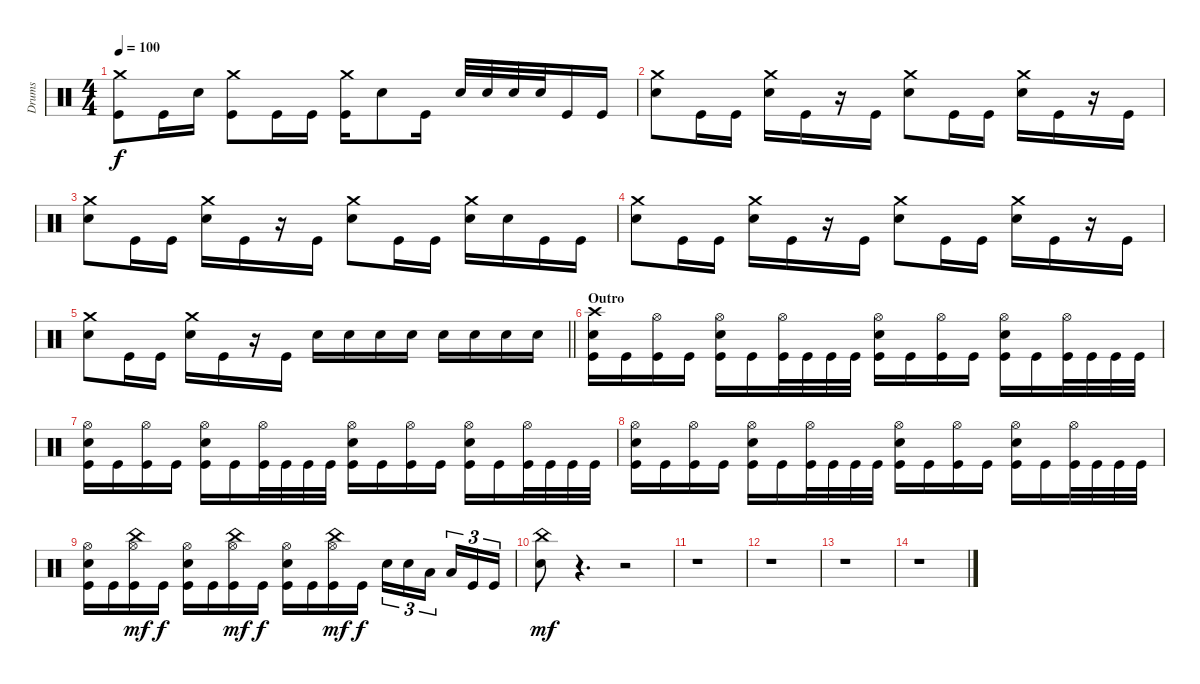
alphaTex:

\track ("Drums" "Drums") {instrument percussion}
\staff {score}
\articulation defaults
\ts (4 4)
\tempo 100
\clef neutral
\ks c
("Crash medium (hit)" "Kick (hit)").8{dy f} "Kick (hit)".16 "Electric Snare (hit)".16 ("Crash medium (hit)" "Kick (hit)").8 "Kick (hit)".16 "Kick (hit)".16 ("Crash medium (hit)" "Kick (hit)").16 "Electric Snare (hit)".8 "Kick (hit)".16 "Electric Snare (hit)".32 "Electric Snare (hit)".32 "Electric Snare (hit)".32 "Electric Snare (hit)".32 "Kick (hit)".16 "Kick (hit)".16 |
("Crash medium (hit)" "Electric Snare (hit)").8 "Kick (hit)".16 "Kick (hit)".16 ("Crash medium (hit)" "Electric Snare (hit)").16 "Kick (hit)".16 r.16 "Kick (hit)".16 ("Crash medium (hit)" "Electric Snare (hit)").8 "Kick (hit)".16 "Kick (hit)".16 ("Crash medium (hit)" "Electric Snare (hit)").16 "Kick (hit)".16 r.16 "Kick (hit)".16 |
("Crash medium (hit)" "Electric Snare (hit)").8 "Kick (hit)".16 "Kick (hit)".16 ("Crash medium (hit)" "Electric Snare (hit)").16 "Kick (hit)".16 r.16 "Kick (hit)".16 ("Crash medium (hit)" "Electric Snare (hit)").8 "Kick (hit)".16 "Kick (hit)".16 ("Crash medium (hit)" "Electric Snare (hit)").16 "Electric Snare (hit)".16 "Kick (hit)".16 "Kick (hit)".16 |
("Crash medium (hit)" "Electric Snare (hit)").8 "Kick (hit)".16 "Kick (hit)".16 ("Crash medium (hit)" "Electric Snare (hit)").16 "Kick (hit)".16 r.16 "Kick (hit)".16 ("Crash medium (hit)" "Electric Snare (hit)").8 "Kick (hit)".16 "Kick (hit)".16 ("Crash medium (hit)" "Electric Snare (hit)").16 "Kick (hit)".16 r.16 "Kick (hit)".16 |
\barLineRight lightlight
("Crash medium (hit)" "Electric Snare (hit)").8 "Kick (hit)".16 "Kick (hit)".16 ("Crash medium (hit)" "Electric Snare (hit)").16 "Kick (hit)".16 r.16 "Kick (hit)".16 "Electric Snare (hit)".16 "Electric Snare (hit)".16 "Electric Snare (hit)".16 "Electric Snare (hit)".16 "Electric Snare (hit)".16 "Electric Snare (hit)".16 "Electric Snare (hit)".16 "Electric Snare (hit)".16 |
\section ("" "Outro")
("Crash high (hit)" "Electric Snare (hit)" "Kick (hit)").16 "Kick (hit)".16 ("Hi-Hat (open)" "Kick (hit)").16 "Kick (hit)".16 ("Hi-Hat (open)" "Electric Snare (hit)" "Kick (hit)").16 "Kick (hit)".16 ("Hi-Hat (open)" "Kick (hit)").32 "Kick (hit)".32 "Kick (hit)".32 "Kick (hit)".32 ("Hi-Hat (open)" "Electric Snare (hit)" "Kick (hit)").16 "Kick (hit)".16 ("Hi-Hat (open)" "Kick (hit)").16 "Kick (hit)".16 ("Hi-Hat (open)" "Electric Snare (hit)" "Kick (hit)").16 "Kick (hit)".16 ("Hi-Hat (open)" "Kick (hit)").32 "Kick (hit)".32 "Kick (hit)".32 "Kick (hit)".32 |
("Hi-Hat (open)" "Electric Snare (hit)" "Kick (hit)").16 "Kick (hit)".16 ("Hi-Hat (open)" "Kick (hit)").16 "Kick (hit)".16 ("Hi-Hat (open)" "Electric Snare (hit)" "Kick (hit)").16 "Kick (hit)".16 ("Hi-Hat (open)" "Kick (hit)").32 "Kick (hit)".32 "Kick (hit)".32 "Kick (hit)".32 ("Hi-Hat (open)" "Electric Snare (hit)" "Kick (hit)").16 "Kick (hit)".16 ("Hi-Hat (open)" "Kick (hit)").16 "Kick (hit)".16 ("Hi-Hat (open)" "Electric Snare (hit)" "Kick (hit)").16 "Kick (hit)".16 ("Hi-Hat (open)" "Kick (hit)").32 "Kick (hit)".32 "Kick (hit)".32 "Kick (hit)".32 |
("Hi-Hat (open)" "Electric Snare (hit)" "Kick (hit)").16 "Kick (hit)".16 ("Hi-Hat (open)" "Kick (hit)").16 "Kick (hit)".16 ("Hi-Hat (open)" "Electric Snare (hit)" "Kick (hit)").16 "Kick (hit)".16 ("Hi-Hat (open)" "Kick (hit)").32 "Kick (hit)".32 "Kick (hit)".32 "Kick (hit)".32 ("Hi-Hat (open)" "Electric Snare (hit)" "Kick (hit)").16 "Kick (hit)".16 ("Hi-Hat (open)" "Kick (hit)").16 "Kick (hit)".16 ("Hi-Hat (open)" "Electric Snare (hit)" "Kick (hit)").16 "Kick (hit)".16 ("Hi-Hat (open)" "Kick (hit)").32 "Kick (hit)".32 "Kick (hit)".32 "Kick (hit)".32 |
("Hi-Hat (open)" "Electric Snare (hit)" "Kick (hit)").16 "Kick (hit)".16 ("China (hit)" "Hi-Hat (open)" "Kick (hit)").16{dy mf} "Kick (hit)".16{dy f} ("Hi-Hat (open)" "Electric Snare (hit)" "Kick (hit)").16 "Kick (hit)".16 ("China (hit)" "Hi-Hat (open)" "Kick (hit)").16{dy mf} "Kick (hit)".16{dy f} ("Hi-Hat (open)" "Electric Snare (hit)" "Kick (hit)").16 "Kick (hit)".16 ("China (hit)" "Hi-Hat (open)" "Kick (hit)").16{dy mf} "Kick (hit)".16{dy f} "Electric Snare (hit)".16{tu (3 2)} "Electric Snare (hit)".16{tu (3 2)} "Low Floor Tom (hit)".16{tu (3 2)} "Low Floor Tom (hit)".16{tu (3 2)} "Kick (hit)".16{tu (3 2)} "Kick (hit)".16{tu (3 2)} |
("China (hit)" "Electric Snare (hit)").8{dy mf} r.4{d volume 0} r.2 |
r.1 |
r.1 |
r.1 |
r.1
